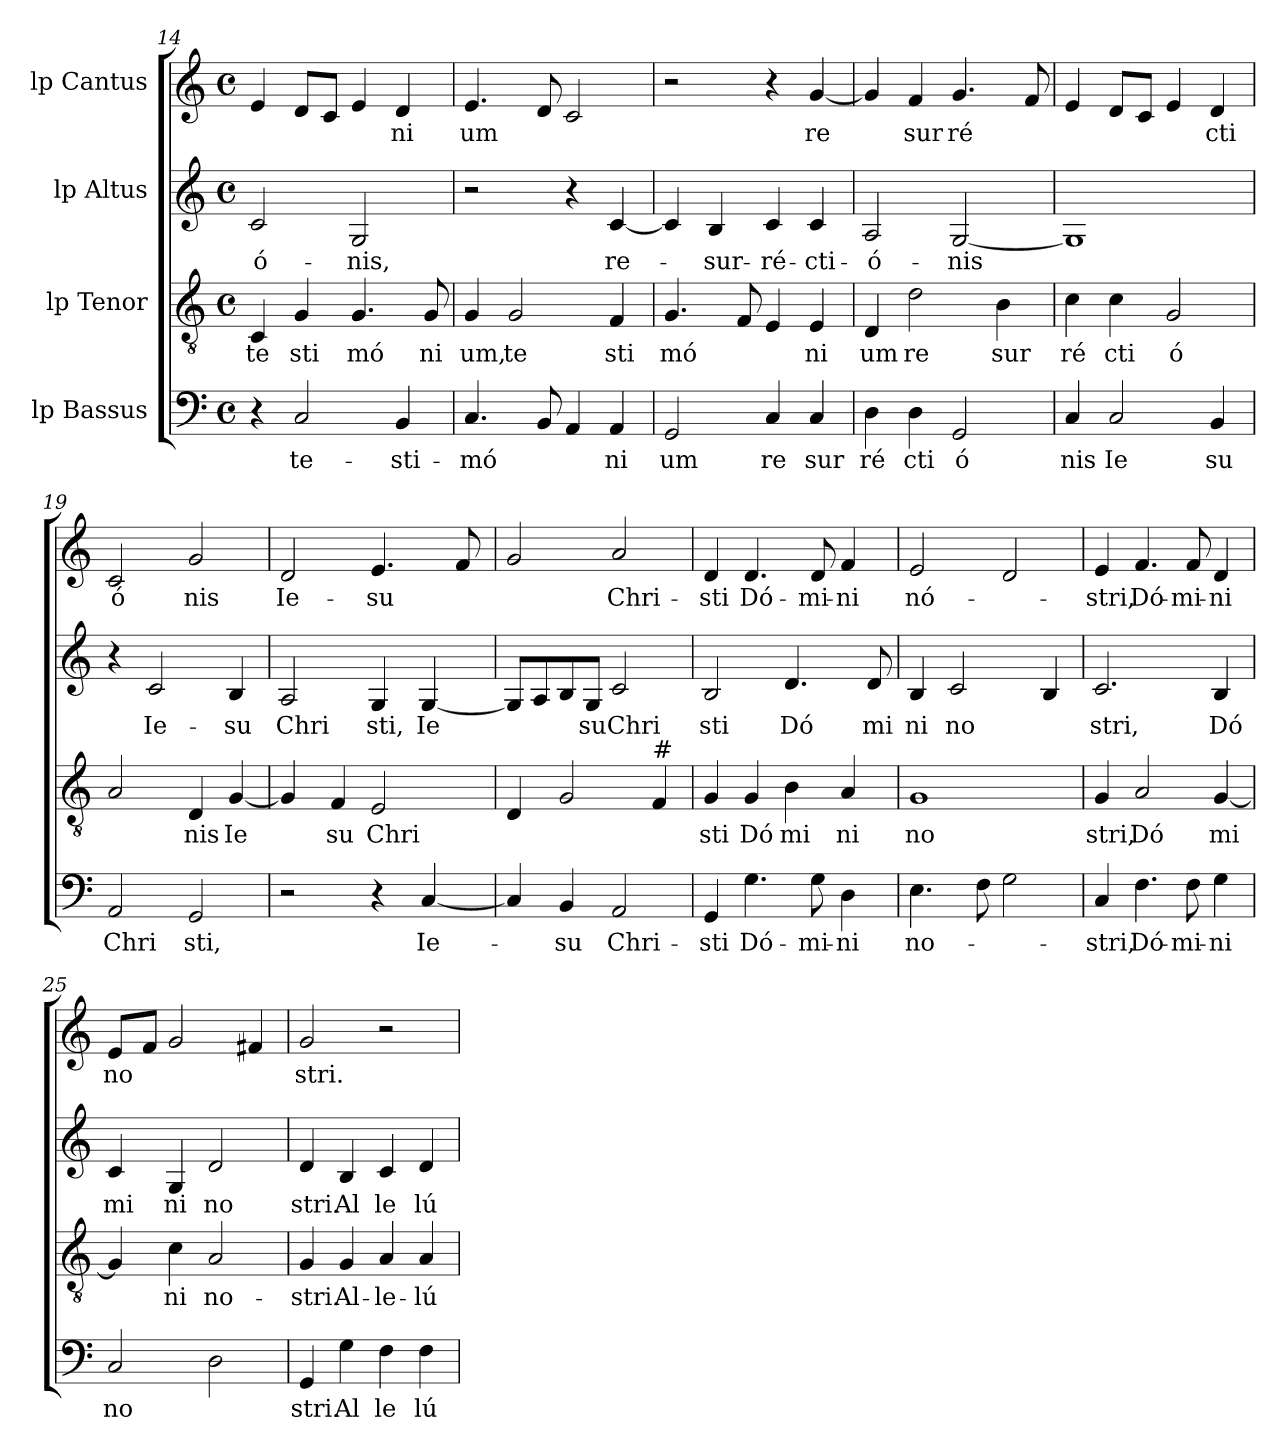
**kern	**text	**kern	**text	**kern	**text	**kern	**text
*part4	*part4	*part3	*part3	*part2	*part2	*part1	*part1
*staff4	*staff4	*staff3	*staff3	*staff2	*staff2	*staff1	*staff1
*I"lp Bassus	*	*I"lp Tenor	*	*I"lp Altus	*	*I"lp Cantus	*
*clefF4	*	*clefGv2	*	*clefG2	*	*clefG2	*
*M4/4	*	*M4/4	*	*M4/4	*	*M4/4	*
*met(c)	*	*met(c)	*	*met(c)	*	*met(c)	*
=14	=14	=14	=14	=14	=14	=14	=14
!	!	!	!LO:LY:b:cj	!	!LO:LY:b:cj	!	!
4r	.	4C/	te	2c/	-ó-	4e/	.
!	!LO:LY:b:cj	!	!LO:LY:b:cj	!	!	!	!
2C/	te-	4G/	sti	.	.	8d/L	.
.	.	.	.	.	.	8c/J	.
!	!	!	!LO:LY:b:cj	!	!LO:LY:b:cj	!	!
.	.	4.G/	mó	2G/	-nis,	4e/	.
!	!LO:LY:b:cj	!	!	!	!	!	!LO:LY:b:cj
4BB/	-sti-	.	.	.	.	4d/	ni
!	!	!	!LO:LY:b:cj	!	!	!	!
.	.	8G/	ni	.	.	.	.
!!LO:LB:g=z
=15	=15	=15	=15	=15	=15	=15	=15
!	!LO:LY:b	!	!LO:LY:b:cj	!	!	!	!LO:LY:b
4.C/	-mó	4G/	um,	2r	.	4.e/	um
!	!	!	!LO:LY:b:cj	!	!	!	!
.	.	2G/	te	.	.	.	.
8BB/	.	.	.	.	.	8d/	.
4AA/	.	.	.	4r	.	2c/	.
!	!LO:LY:b:cj	!	!LO:LY:b:cj	!	!LO:LY:b:cj	!	!
4AA/	ni	4F/	sti	[<4c/	re-	.	.
=16	=16	=16	=16	=16	=16	=16	=16
!	!LO:LY:b:cj	!	!LO:LY:b	!	!	!	!
2GG/	um	4.G/	mó	4c/]	.	2r	.
!	!	!	!	!	!LO:LY:b:cj	!	!
.	.	.	.	4B/	-sur-	.	.
.	.	8F/	.	.	.	.	.
!	!LO:LY:b:cj	!	!	!	!LO:LY:b:cj	!	!
4C/	re	4E/	.	4c/	-ré-	4r	.
!	!LO:LY:b:cj	!	!LO:LY:b:cj	!	!LO:LY:b:cj	!	!LO:LY:b:cj
4C/	sur	4E/	ni	4c/	-cti-	[<4g/	re
=17	=17	=17	=17	=17	=17	=17	=17
!	!LO:LY:b:cj	!	!LO:LY:b:cj	!	!LO:LY:b:cj	!	!
4D\	ré	4D/	um	2A/	-ó-	4g/]	.
!	!LO:LY:b:cj	!	!LO:LY:b:cj	!	!	!	!LO:LY:b:cj
4D\	cti	2d\	re	.	.	4f/	sur
!	!LO:LY:b:cj	!	!	!	!LO:LY:b:cj	!	!LO:LY:b:cj
2GG/	ó	.	.	[<2G/	-nis	4.g/	ré
!	!	!	!LO:LY:b:cj	!	!	!	!
.	.	4B\	sur	.	.	.	.
.	.	.	.	.	.	8f/	.
=18	=18	=18	=18	=18	=18	=18	=18
!	!LO:LY:b:cj	!	!LO:LY:b:cj	!	!	!	!
4C/	nis	4c\	ré	1G]	.	4e/	.
!	!LO:LY:b:cj	!	!LO:LY:b:cj	!	!	!	!
2C/	Ie	4c\	cti	.	.	8d/L	.
.	.	.	.	.	.	8c/J	.
!	!	!	!LO:LY:b:cj	!	!	!	!
.	.	2G/	ó	.	.	4e/	.
!	!LO:LY:b:cj	!	!	!	!	!	!LO:LY:b:cj
4BB/	su	.	.	.	.	4d/	cti
=19	=19	=19	=19	=19	=19	=19	=19
!	!LO:LY:b:cj	!	!	!	!	!	!LO:LY:b:cj
2AA/	Chri	2A/	.	4r	.	2c/	ó
!	!	!	!	!	!LO:LY:b:cj	!	!
.	.	.	.	2c/	Ie-	.	.
!	!LO:LY:b:cj	!	!LO:LY:b:cj	!	!	!	!LO:LY:b:cj
2GG/	sti,	4D/	nis	.	.	2g/	nis
!	!	!	!LO:LY:b:cj	!	!LO:LY:b:cj	!	!
.	.	[>4G/	Ie	4B/	-su	.	.
!!LO:PB:g=z
=20	=20	=20	=20	=20	=20	=20	=20
!	!	!	!	!	!LO:LY:b:cj	!	!LO:LY:b:cj
*	*	*^	*	*	*	*	*
2r	.	4G/]	32.ryy	.	2A/	Chri	2d/	Ie-
.	.	.	2ryy	.	.	.	.	.
!	!	!	!	!LO:LY:b:cj	!	!	!	!
.	.	4F/	.	su	.	.	.	.
!	!	!	!	!LO:LY:b	!	!LO:LY:b:cj	!	!LO:LY:b:cj
4r	.	2E/	.	Chri	4G/	sti,	4.e/	-su
.	.	.	4ryy	.	.	.	.	.
!	!LO:LY:b:cj	!	!	!	!	!LO:LY:b:cj	!	!
[<4C/	Ie-	.	.	.	[<4G/	Ie	.	.
.	.	.	8ryy	.	.	.	.	.
.	.	.	.	.	.	.	8f/	.
.	.	.	16ryy	.	.	.	.	.
.	.	.	64ryy	.	.	.	.	.
*	*	*v	*v	*	*	*	*	*
=21	=21	=21	=21	=21	=21	=21	=21
4C/]	.	4D/	.	8G/L]	.	2g/	.
.	.	.	.	8A/	.	.	.
!	!LO:LY:b:cj	!	!	!	!	!	!
4BB/	-su	2G/	.	8B/	.	.	.
!	!	!	!	!	!LO:LY:b:cj	!	!
.	.	.	.	8G/J	su	.	.
!	!LO:LY:b:cj	!	!	!	!LO:LY:b:cj	!	!LO:LY:b:cj
2AA/	Chri-	.	.	2c/	Chri	2a/	Chri-
!	!	!LO:TX:a:t=#	!	!	!	!	!
.	.	4F/	.	.	.	.	.
=22	=22	=22	=22	=22	=22	=22	=22
!	!LO:LY:b:cj	!	!LO:LY:b:cj	!	!LO:LY:b:cj	!	!LO:LY:b:cj
4GG/	-sti	4G/	sti	2B/	sti	4d/	-sti
!	!LO:LY:b:cj	!	!LO:LY:b:cj	!	!	!	!LO:LY:b:cj
4.G\	Dó-	4G/	Dó	.	.	4.d/	Dó-
!	!	!	!LO:LY:b:cj	!	!LO:LY:b:cj	!	!
.	.	4B\	mi	4.d/	Dó	.	.
!	!LO:LY:b:cj	!	!	!	!	!	!LO:LY:b:cj
8G\	-mi-	.	.	.	.	8d/	-mi-
!	!LO:LY:b:cj	!	!LO:LY:b:cj	!	!	!	!LO:LY:b:cj
4D\	-ni	4A/	ni	.	.	4f/	-ni
!	!	!	!	!	!LO:LY:b:cj	!	!
.	.	.	.	8d/	mi	.	.
=23	=23	=23	=23	=23	=23	=23	=23
!	!LO:LY:b:cj	!	!LO:LY:b:cj	!	!LO:LY:b:cj	!	!LO:LY:b:cj
4.E\	no-	1G	no	4B/	ni	2e/	nó-
!	!	!	!	!	!LO:LY:b:cj	!	!
.	.	.	.	2c/	no	.	.
8F\	.	.	.	.	.	.	.
2G\	.	.	.	.	.	2d/	.
.	.	.	.	4B/	.	.	.
=24	=24	=24	=24	=24	=24	=24	=24
!	!LO:LY:b:cj	!	!LO:LY:b:cj	!	!LO:LY:b:cj	!	!LO:LY:b:cj
4C/	-stri,	4G/	stri,	2.c/	stri,	4e/	-stri,
!	!LO:LY:b:cj	!	!LO:LY:b:cj	!	!	!	!LO:LY:b:cj
4.F\	Dó-	2A/	Dó	.	.	4.f/	Dó-
!	!LO:LY:b:cj	!	!	!	!	!	!LO:LY:b:cj
8F\	-mi-	.	.	.	.	8f/	-mi-
!	!LO:LY:b:cj	!	!LO:LY:b:cj	!	!LO:LY:b:cj	!	!LO:LY:b:cj
4G\	-ni	[>4G/	mi	4B/	Dó	4d/	-ni
!!LO:LB:g=z
=25	=25	=25	=25	=25	=25	=25	=25
!	!LO:LY:b:cj	!	!	!	!LO:LY:b:cj	!	!LO:LY:b:cj
*	*	*^	*	*	*	*	*
2C/	no	4G/]	16ryy	.	4c/	mi	8e/L	no
.	.	.	2...ryy	.	.	.	.	.
.	.	.	.	.	.	.	8f/J	.
!	!	!	!	!LO:LY:b:cj	!	!LO:LY:b:cj	!	!
.	.	4c\	.	ni	4G/	ni	2g/	.
!	!	!	!	!LO:LY:b:cj	!	!LO:LY:b:cj	!	!
2D\	.	2A/	.	no-	2d/	no	.	.
.	.	.	.	.	.	.	4f#X/	.
=26	=26	=26	=26	=26	=26	=26	=26	=26
!	!LO:LY:b:cj	!	!	!LO:LY:b:cj	!	!LO:LY:b:cj	!	!LO:LY:b:cj
*	*	*v	*v	*	*	*	*	*
4GG/	stri.	4G/	-stri.	4d/	stri.	2g/	stri.
!	!LO:LY:b:cj	!	!LO:LY:b:cj	!	!LO:LY:b:cj	!	!
4G\	Al	4G/	Al-	4B/	Al	.	.
!	!LO:LY:b:cj	!	!LO:LY:b:cj	!	!LO:LY:b:cj	!	!
4F\	le	4A/	-le-	4c/	le	2r	.
!	!LO:LY:b:cj	!	!LO:LY:b:cj	!	!LO:LY:b:cj	!	!
4F\	lú	4A/	-lú-	4d/	lú	.	.
=	=	=	=	=	=	=	=
*-	*-	*-	*-	*-	*-	*-	*-
